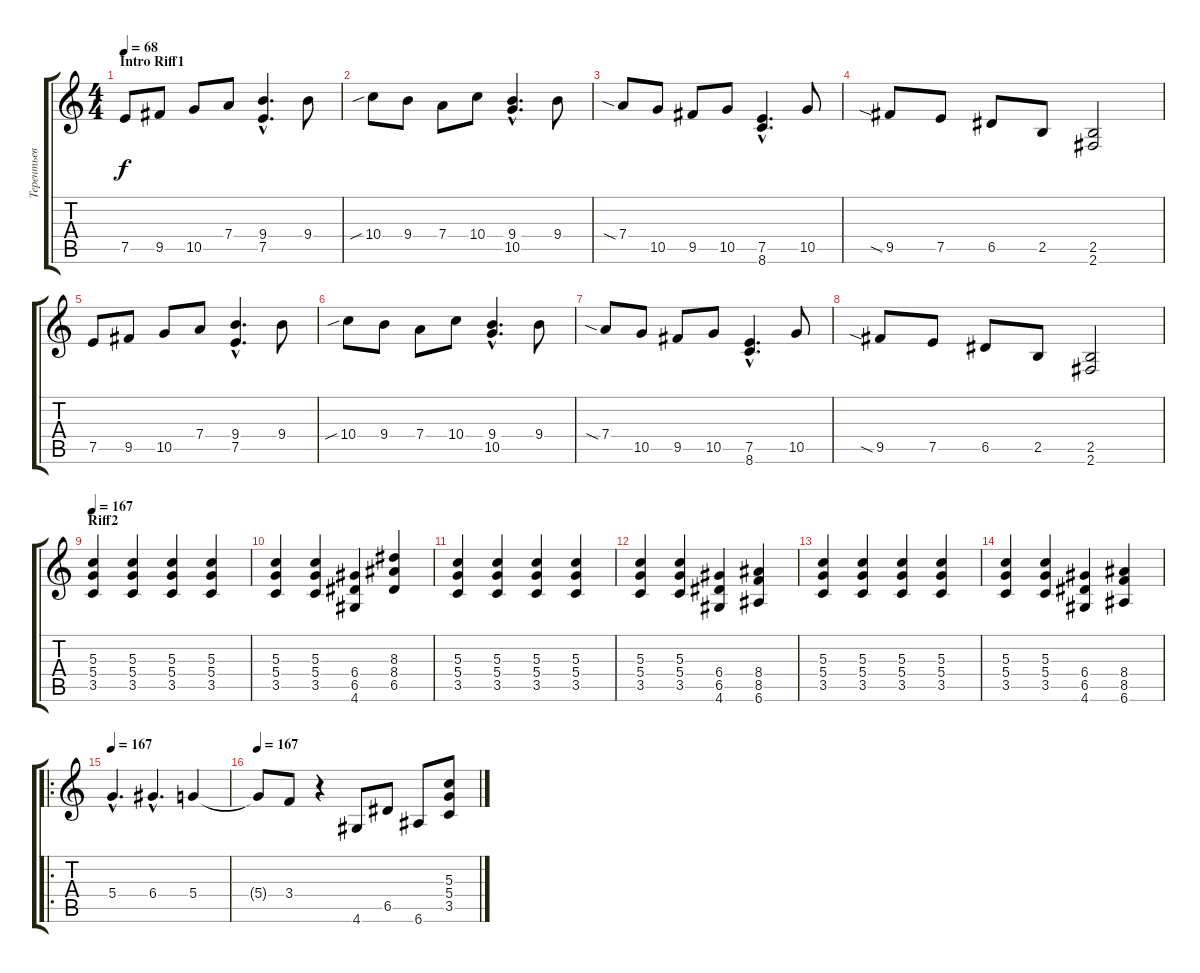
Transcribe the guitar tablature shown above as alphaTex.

\track ("Терентьев" "Терентьев") {instrument electricguitarmuted}
\staff {score tabs}
\tuning (E4 B3 G3 D3 A2 E2) {hide}
\ts (4 4)
\section ("" "Intro Riff1")
\tempo 68
\clef g2
\ks c
7.5.8{dy f instrument electricguitarmuted} 9.5.8 10.5.8 7.4.8 (9.4{hac} 7.5{hac}).4{d} 9.4.8 |
10.4{sib}.8 9.4.8 7.4.8 10.4.8 (9.4{hac} 10.5{hac}).4{d} 9.4.8 |
7.4{sia}.8 10.5.8 9.5.8 10.5.8 (7.5{hac} 8.6{hac}).4{d} 10.5.8 |
9.5{sia}.8 7.5.8 6.5.8 2.5.8 (2.5 2.6).2 |
7.5.8 9.5.8 10.5.8 7.4.8 (9.4{hac} 7.5{hac}).4{d} 9.4.8 |
10.4{sib}.8 9.4.8 7.4.8 10.4.8 (9.4{hac} 10.5{hac}).4{d} 9.4.8 |
7.4{sia}.8 10.5.8 9.5.8 10.5.8 (7.5{hac} 8.6{hac}).4{d} 10.5.8 |
9.5{sia}.8 7.5.8 6.5.8 2.5.8 (2.5 2.6).2 |
\section ("" "Riff2")
\tempo 167
(5.3 5.4 3.5).4 (5.3 5.4 3.5).4 (5.3 5.4 3.5).4 (5.3 5.4 3.5).4 |
(5.3 5.4 3.5).4 (5.3 5.4 3.5).4 (6.4 6.5 4.6).4 (8.3 8.4 6.5).4 |
(5.3 5.4 3.5).4 (5.3 5.4 3.5).4 (5.3 5.4 3.5).4 (5.3 5.4 3.5).4 |
(5.3 5.4 3.5).4 (5.3 5.4 3.5).4 (6.4 6.5 4.6).4 (8.4 8.5 6.6).4 |
(5.3 5.4 3.5).4 (5.3 5.4 3.5).4 (5.3 5.4 3.5).4 (5.3 5.4 3.5).4 |
(5.3 5.4 3.5).4 (5.3 5.4 3.5).4 (6.4 6.5 4.6).4 (8.4 8.5 6.6).4 |
\ro
\tempo 167
5.4{hac}.4{d} 6.4{hac}.4{d} 5.4.4 |
\tempo 167
5.4{t}.8 3.4.8 r.4 4.6.8 6.5.8 6.6.8 (5.3 5.4 3.5).8
